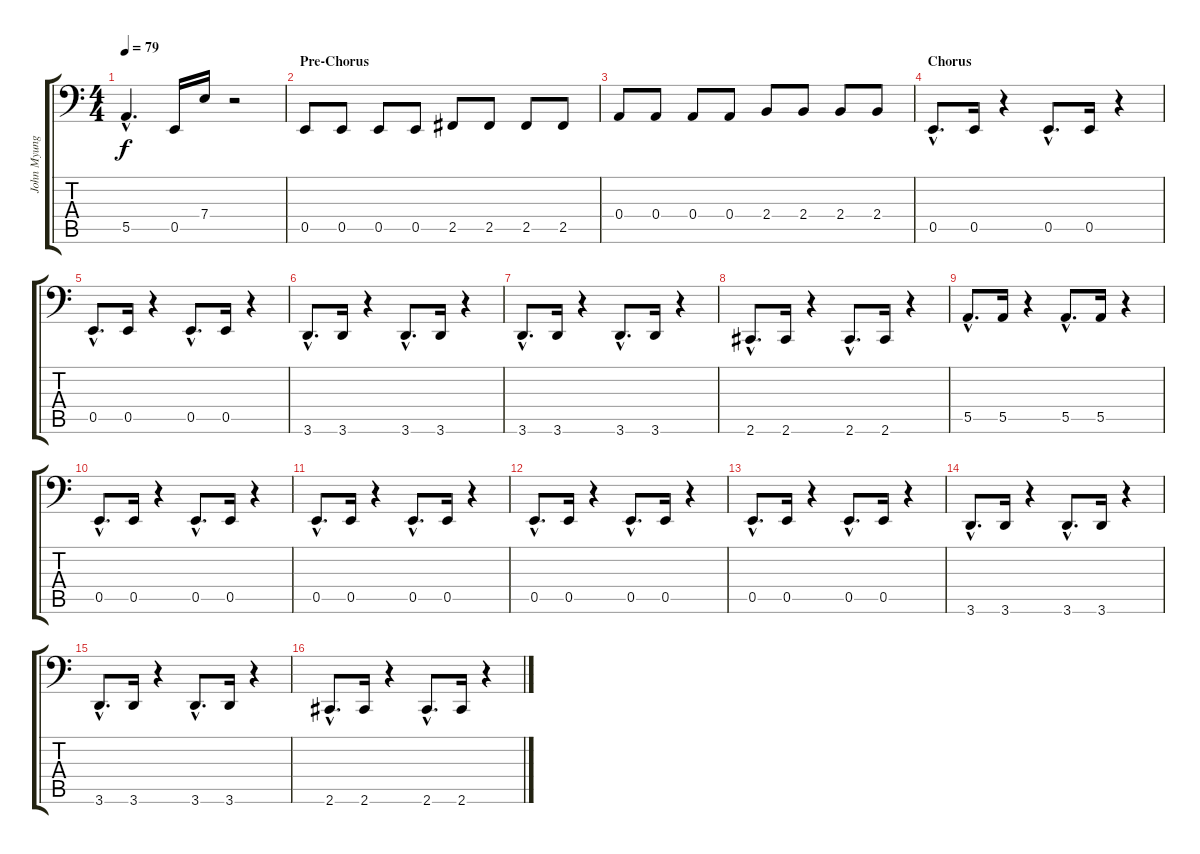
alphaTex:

\track ("John Myung" "John Myung") {instrument electricbassfinger}
\staff {score tabs}
\tuning (C3 G2 D2 A1 E1 B0) {hide}
\ts (4 4)
\tempo 79
\clef f4
\ks c
5.5{hac}.4{d dy f} 0.5.16 7.4.16 r.2 |
\section ("" "Pre-Chorus")
0.5.8 0.5.8 0.5.8 0.5.8 2.5.8 2.5.8 2.5.8 2.5.8 |
0.4.8 0.4.8 0.4.8 0.4.8 2.4.8 2.4.8 2.4.8 2.4.8 |
\section ("" "Chorus")
0.5{hac}.8{d} 0.5.16 r.4 0.5{hac}.8{d} 0.5.16 r.4 |
0.5{hac}.8{d} 0.5.16 r.4 0.5{hac}.8{d} 0.5.16 r.4 |
3.6{hac}.8{d} 3.6.16 r.4 3.6{hac}.8{d} 3.6.16 r.4 |
3.6{hac}.8{d} 3.6.16 r.4 3.6{hac}.8{d} 3.6.16 r.4 |
2.6{hac}.8{d} 2.6.16 r.4 2.6{hac}.8{d} 2.6.16 r.4 |
5.5{hac}.8{d} 5.5.16 r.4 5.5{hac}.8{d} 5.5.16 r.4 |
0.5{hac}.8{d} 0.5.16 r.4 0.5{hac}.8{d} 0.5.16 r.4 |
0.5{hac}.8{d} 0.5.16 r.4 0.5{hac}.8{d} 0.5.16 r.4 |
0.5{hac}.8{d} 0.5.16 r.4 0.5{hac}.8{d} 0.5.16 r.4 |
0.5{hac}.8{d} 0.5.16 r.4 0.5{hac}.8{d} 0.5.16 r.4 |
3.6{hac}.8{d} 3.6.16 r.4 3.6{hac}.8{d} 3.6.16 r.4 |
3.6{hac}.8{d} 3.6.16 r.4 3.6{hac}.8{d} 3.6.16 r.4 |
2.6{hac}.8{d} 2.6.16 r.4 2.6{hac}.8{d} 2.6.16 r.4
